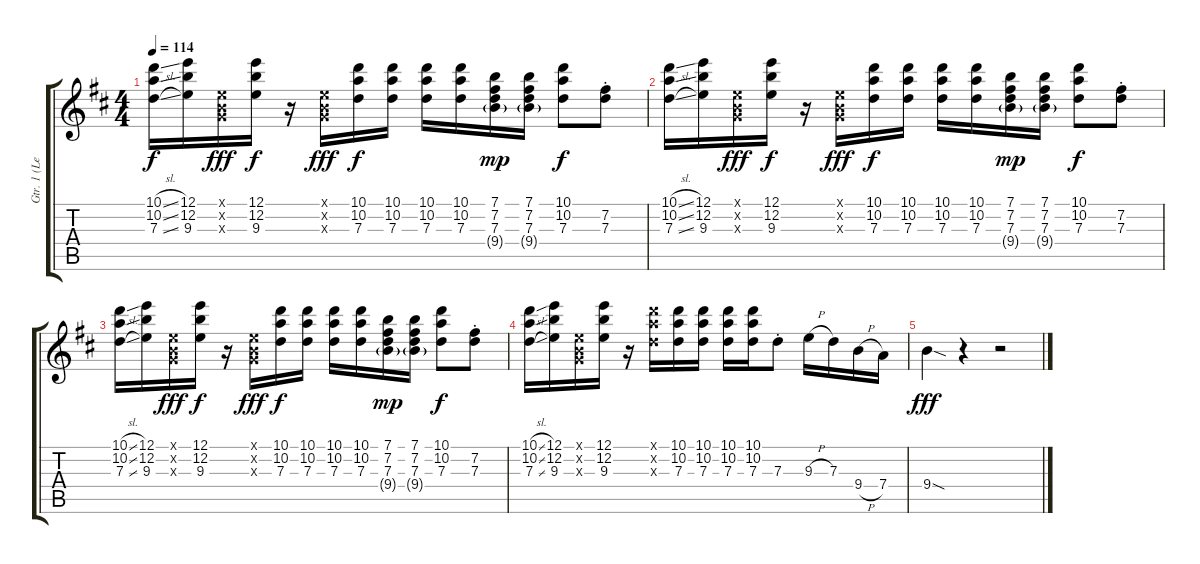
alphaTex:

\track ("Gtr. 1 (Left Channel)" "Gtr. 1 (Le") {instrument overdrivenguitar}
\staff {score tabs}
\tuning (E4 B3 G3 D3 A2 E2) {hide}
\ts (4 4)
\tempo 114
\clef g2
\ks bminor
(10.1{sl} 10.2{sl} 7.3{sl}).16{dy f} (12.1 12.2 9.3).16 (0.1{x} 0.2{x} 0.3{x}).16{dy fff} (12.1 12.2 9.3).16{dy f} r.16 (0.1{x} 0.2{x} 0.3{x}).16{dy fff} (10.1 10.2 7.3).16{dy f} (10.1 10.2 7.3).16 (10.1 10.2 7.3).16 (10.1 10.2 7.3).16 (7.1 7.2 7.3 9.4{g}).16{dy mp} (7.1 7.2 7.3 9.4{g}).16 (10.1 10.2 7.3).8{dy f} (7.2{st} 7.3{st}).8 |
(10.1{sl} 10.2{sl} 7.3{sl}).16 (12.1 12.2 9.3).16 (0.1{x} 0.2{x} 0.3{x}).16{dy fff} (12.1 12.2 9.3).16{dy f} r.16 (0.1{x} 0.2{x} 0.3{x}).16{dy fff} (10.1 10.2 7.3).16{dy f} (10.1 10.2 7.3).16 (10.1 10.2 7.3).16 (10.1 10.2 7.3).16 (7.1 7.2 7.3 9.4{g}).16{dy mp} (7.1 7.2 7.3 9.4{g}).16 (10.1 10.2 7.3).8{dy f} (7.2{st} 7.3{st}).8 |
(10.1{sl} 10.2{sl} 7.3{sl}).16 (12.1 12.2 9.3).16 (0.1{x} 0.2{x} 0.3{x}).16{dy fff} (12.1 12.2 9.3).16{dy f} r.16 (0.1{x} 0.2{x} 0.3{x}).16{dy fff} (10.1 10.2 7.3).16{dy f} (10.1 10.2 7.3).16 (10.1 10.2 7.3).16 (10.1 10.2 7.3).16 (7.1 7.2 7.3 9.4{g}).16{dy mp} (7.1 7.2 7.3 9.4{g}).16 (10.1 10.2 7.3).8{dy f} (7.2{st} 7.3{st}).8 |
(10.1{sl} 10.2{sl} 7.3{sl}).16 (12.1 12.2 9.3).16 (0.1{x} 0.2{x} 0.3{x}).16 (12.1 12.2 9.3).16 r.16 (10.1{x} 10.2{x} 7.3{x}).16 (10.1 10.2 7.3).16 (10.1 10.2 7.3).16 (10.1 10.2 7.3).16 (10.1 10.2 7.3).16 7.3{st}.8 9.3{h}.16 7.3.16 9.4{h}.16 7.4.16 |
9.4{sod}.4{dy fff} r.4 r.2
